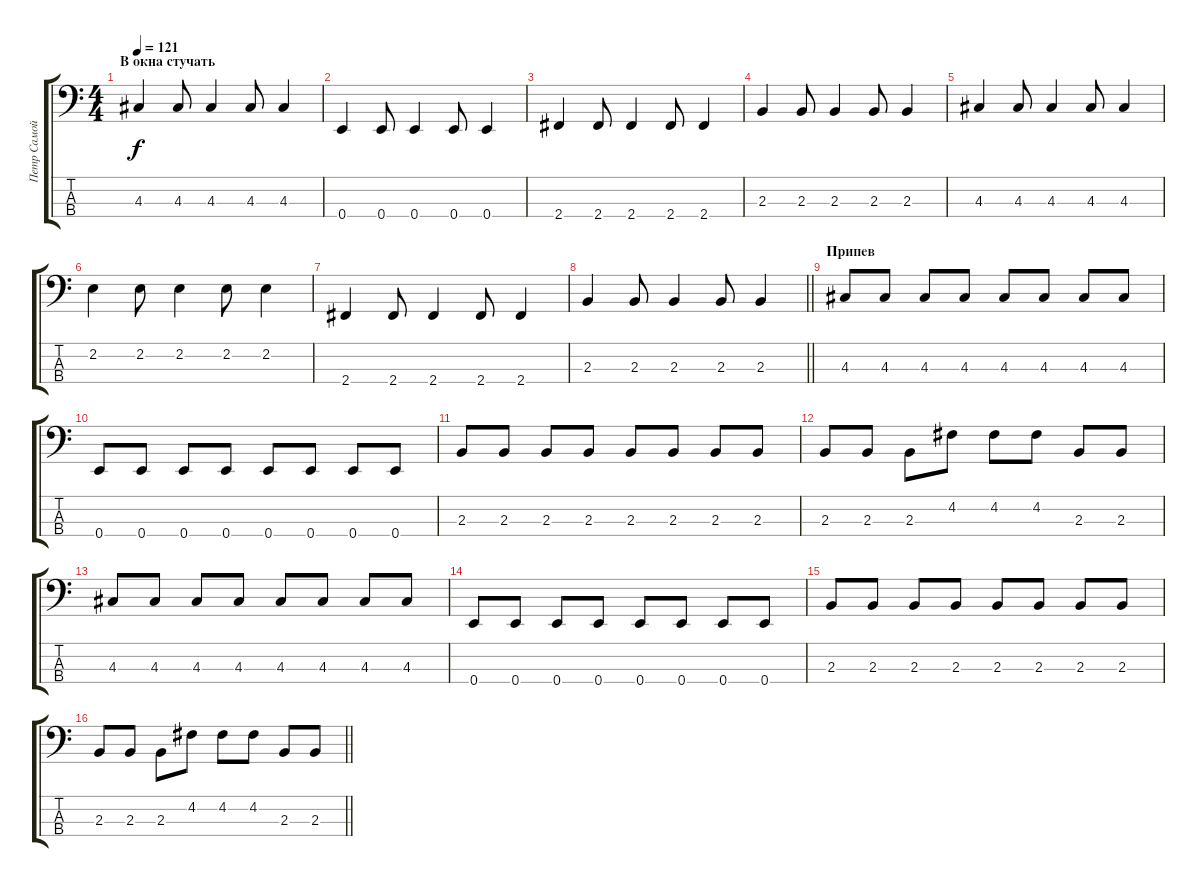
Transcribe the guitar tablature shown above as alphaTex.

\track ("Петр Самойлов" "Петр Самой") {instrument electricbassfinger}
\staff {score tabs}
\tuning (G2 D2 A1 E1) {hide}
\ts (4 4)
\section ("" "В окна стучать")
\tempo 121
\clef f4
\ks c
4.3.4{dy f} 4.3.8 4.3.4 4.3.8 4.3.4 |
0.4.4 0.4.8 0.4.4 0.4.8 0.4.4 |
2.4.4 2.4.8 2.4.4 2.4.8 2.4.4 |
2.3.4 2.3.8 2.3.4 2.3.8 2.3.4 |
4.3.4 4.3.8 4.3.4 4.3.8 4.3.4 |
2.2.4 2.2.8 2.2.4 2.2.8 2.2.4 |
2.4.4 2.4.8 2.4.4 2.4.8 2.4.4 |
\barLineRight lightlight
2.3.4 2.3.8 2.3.4 2.3.8 2.3.4 |
\section ("" "Припев")
4.3.8 4.3.8 4.3.8 4.3.8 4.3.8 4.3.8 4.3.8 4.3.8 |
0.4.8 0.4.8 0.4.8 0.4.8 0.4.8 0.4.8 0.4.8 0.4.8 |
2.3.8 2.3.8 2.3.8 2.3.8 2.3.8 2.3.8 2.3.8 2.3.8 |
2.3.8 2.3.8 2.3.8 4.2.8 4.2.8 4.2.8 2.3.8 2.3.8 |
4.3.8 4.3.8 4.3.8 4.3.8 4.3.8 4.3.8 4.3.8 4.3.8 |
0.4.8 0.4.8 0.4.8 0.4.8 0.4.8 0.4.8 0.4.8 0.4.8 |
2.3.8 2.3.8 2.3.8 2.3.8 2.3.8 2.3.8 2.3.8 2.3.8 |
\barLineRight lightlight
2.3.8 2.3.8 2.3.8 4.2.8 4.2.8 4.2.8 2.3.8 2.3.8
